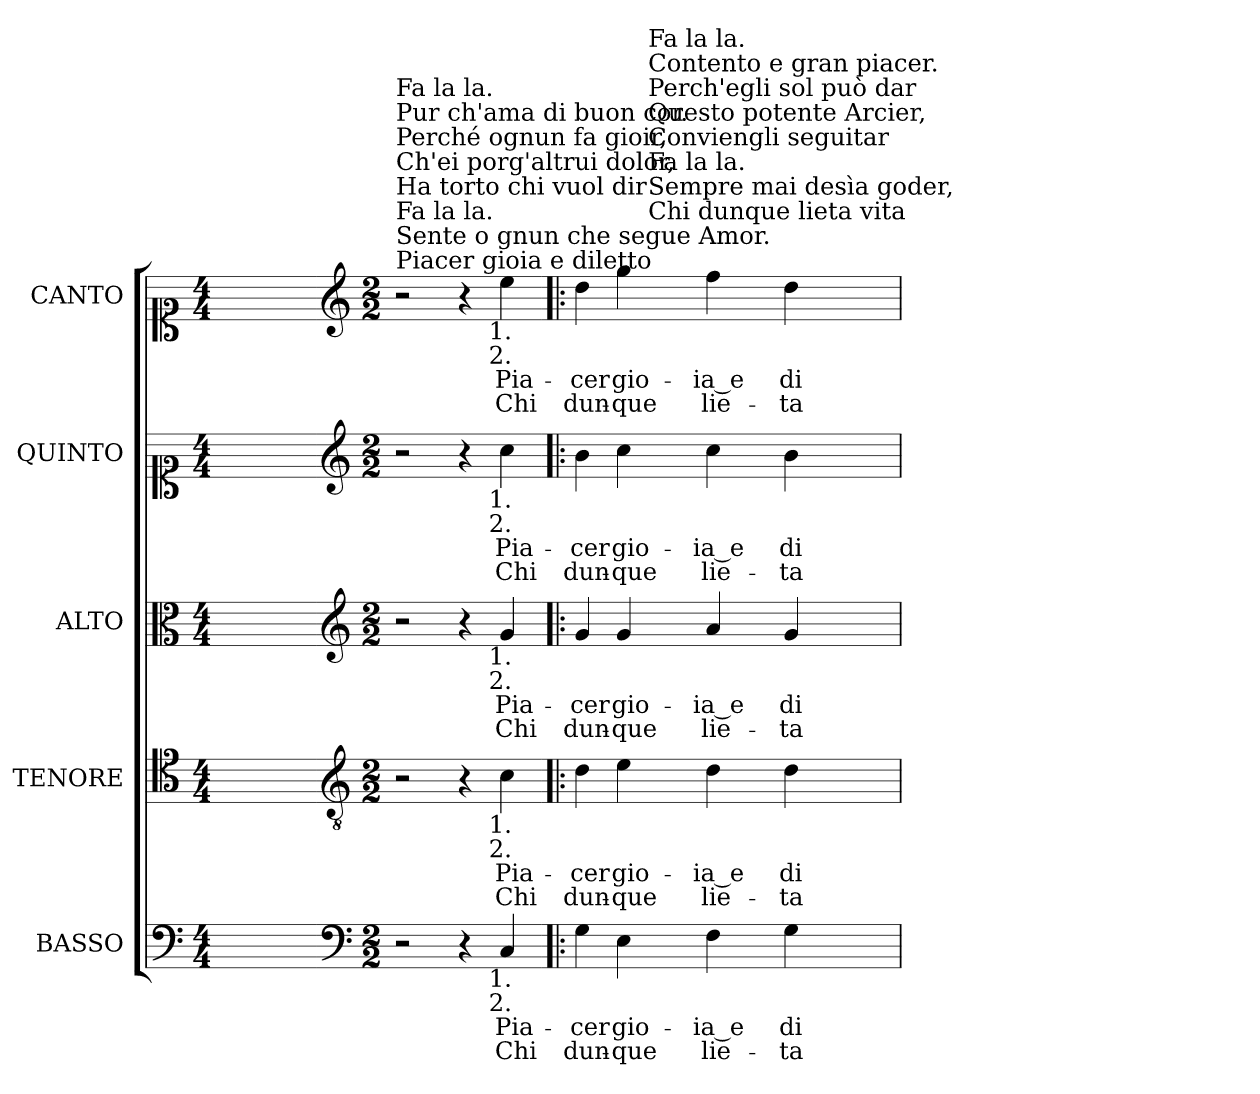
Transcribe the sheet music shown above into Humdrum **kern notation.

**kern	**text	**text	**kern	**text	**text	**kern	**text	**text	**kern	**text	**text	**kern	**text	**text
*part5	*part5	*part5	*part4	*part4	*part4	*part3	*part3	*part3	*part2	*part2	*part2	*part1	*part1	*part1
*staff5	*staff5	*staff5	*staff4	*staff4	*staff4	*staff3	*staff3	*staff3	*staff2	*staff2	*staff2	*staff1	*staff1	*staff1
*I"BASSO	*	*	*I"TENORE	*	*	*I"ALTO	*	*	*I"QUINTO	*	*	*I"CANTO	*	*
*I'B	*	*	*I'T	*	*	*I'A	*	*	*	*	*	*	*	*
!!LO:PB:g=z
*clefF4	*	*	*clefC4	*	*	*clefC3	*	*	*clefC1	*	*	*clefC1	*	*
*	*	*	*ITrd7c12	*	*	*	*	*	*	*	*	*	*	*
*k[]	*	*	*k[]	*	*	*k[]	*	*	*k[]	*	*	*k[]	*	*
*C:	*	*	*C:	*	*	*C:	*	*	*C:	*	*	*C:	*	*
*M4/4	*	*	*M4/4	*	*	*M4/4	*	*	*M4/4	*	*	*M4/4	*	*
=1	=1	=1	=1	=1	=1	=1	=1	=1	=1	=1	=1	=1	=1	=1
1ryy	.	.	1ryy	.	.	1ryy	.	.	1ryy	.	.	1ryy	.	.
=1-	=1-	=1-	=1-	=1-	=1-	=1-	=1-	=1-	=1-	=1-	=1-	=1-	=1-	=1-
*clefF4	*	*	*clefGv2	*	*	*clefG2	*	*	*clefG2	*	*	*clefG2	*	*
*M2/2	*	*	*M2/2	*	*	*M2/2	*	*	*M2/2	*	*	*M2/2	*	*
*	*	*	*	*	*	*	*	*	*	*	*	*MM144	*	*
!	!	!	!	!	!	!	!	!	!	!	!	!LO:TX:a:t=Piacer gioia e diletto	!	!
!	!	!	!	!	!	!	!	!	!	!	!	!LO:TX:t=Sente o gnun che segue Amor.	!	!
!	!	!	!	!	!	!	!	!	!	!	!	!LO:TX:t=Fa la la.	!	!
!	!	!	!	!	!	!	!	!	!	!	!	!LO:TX:t=Ha torto chi vuol dir	!	!
!	!	!	!	!	!	!	!	!	!	!	!	!LO:TX:t=Ch'ei porg'altrui dolor,	!	!
!	!	!	!	!	!	!	!	!	!	!	!	!LO:TX:t=Perché ognun fa gioir,	!	!
!	!	!	!	!	!	!	!	!	!	!	!	!LO:TX:t=Pur ch'ama di buon cor.	!	!
!	!	!	!	!	!	!	!	!	!	!	!	!LO:TX:t=Fa la la.	!	!
2r	.	.	2r	.	.	2r	.	.	2r	.	.	2r	.	.
4r	.	.	4r	.	.	4r	.	.	4r	.	.	4r	.	.
!	!LO:LY:b:color=#000000	!LO:LY:b:color=#000000	!	!	!	!	!	!	!	!	!	!	!	!
!	!	!	!	!LO:LY:b:color=#000000	!LO:LY:b:color=#000000	!	!	!	!	!	!	!	!	!
!	!	!	!	!	!	!	!LO:LY:b:color=#000000	!LO:LY:b:color=#000000	!	!	!	!	!	!
!	!	!	!	!	!	!	!	!	!	!LO:LY:b:color=#000000	!LO:LY:b:color=#000000	!	!	!
!	!	!	!	!	!	!	!	!	!	!	!	!LO:TX:b:cj:t=1.	!	!
!	!	!	!	!	!	!	!	!	!	!	!	!LO:TX:b:cj:t=2.	!	!
!	!	!	!	!	!	!	!	!	!LO:TX:b:cj:t=1.	!	!	!	!	!
!	!	!	!	!	!	!	!	!	!LO:TX:b:cj:t=2.	!	!	!	!	!
!	!	!	!	!	!	!LO:TX:b:cj:t=1.	!	!	!	!	!	!	!	!
!	!	!	!	!	!	!LO:TX:b:cj:t=2.	!	!	!	!	!	!	!	!
!	!	!	!LO:TX:b:cj:t=1.	!	!	!	!	!	!	!	!	!	!	!
!	!	!	!LO:TX:b:cj:t=2.	!	!	!	!	!	!	!	!	!	!	!
!LO:TX:b:cj:t=1.	!	!	!	!	!	!	!	!	!	!	!	!	!	!
!LO:TX:b:cj:t=2.	!	!	!	!	!	!	!	!	!	!	!	!	!	!
!	!	!	!	!	!	!	!	!	!	!	!	!	!LO:LY:b:color=#000000	!LO:LY:b:color=#000000
4Ci/	Pia-	Chi	4Ci\	Pia-	Chi	4gi/	Pia-	Chi	4cci\	Pia-	Chi	4eei\	Pia-	Chi
=2!|:	=2!|:	=2!|:	=2!|:	=2!|:	=2!|:	=2!|:	=2!|:	=2!|:	=2!|:	=2!|:	=2!|:	=2!|:	=2!|:	=2!|:
!	!LO:LY:b:color=#000000	!LO:LY:b:color=#000000	!	!	!	!	!	!	!	!	!	!	!	!
!	!	!	!	!LO:LY:b:color=#000000	!LO:LY:b:color=#000000	!	!	!	!	!	!	!	!	!
!	!	!	!	!	!	!	!LO:LY:b:color=#000000	!LO:LY:b:color=#000000	!	!	!	!	!	!
!	!	!	!	!	!	!	!	!	!	!LO:LY:b:color=#000000	!LO:LY:b:color=#000000	!	!	!
!	!	!	!	!	!	!	!	!	!	!	!	!	!LO:LY:b:color=#000000	!LO:LY:b:color=#000000
*	*	*	*	*	*	*	*	*	*	*	*	*^	*	*
4Gi\	-cer	dun-	4Di\	-cer	dun-	4gi/	-cer	dun-	4bi\	-cer	dun-	4ddi\	4ryy	-cer	dun-
!	!LO:LY:b:color=#000000	!LO:LY:b:color=#000000	!	!	!	!	!	!	!	!	!	!	!	!	!
!	!	!	!	!LO:LY:b:color=#000000	!LO:LY:b:color=#000000	!	!	!	!	!	!	!	!	!	!
!	!	!	!	!	!	!	!LO:LY:b:color=#000000	!LO:LY:b:color=#000000	!	!	!	!	!	!	!
!	!	!	!	!	!	!	!	!	!	!LO:LY:b:color=#000000	!LO:LY:b:color=#000000	!	!	!	!
!	!	!	!	!	!	!	!	!	!	!	!	!	!	!LO:LY:b:color=#000000	!LO:LY:b:color=#000000
4Ei\	gio-	-que	4Ei\	gio-	-que	4gi/	gio-	-que	4cci\	gio-	-que	4ggi\	16ryy	gio-	-que
.	.	.	.	.	.	.	.	.	.	.	.	.	32ryy	.	.
.	.	.	.	.	.	.	.	.	.	.	.	.	512ryy	.	.
!	!	!	!	!	!	!	!	!	!	!	!	!	!LO:TX:a:t=Chi dunque lieta vita	!	!
!	!	!	!	!	!	!	!	!	!	!	!	!	!LO:TX:t=Sempre mai desìa goder,	!	!
!	!	!	!	!	!	!	!	!	!	!	!	!	!LO:TX:t=Fa la la.	!	!
!	!	!	!	!	!	!	!	!	!	!	!	!	!LO:TX:t=Conviengli seguitar	!	!
!	!	!	!	!	!	!	!	!	!	!	!	!	!LO:TX:t=Questo potente Arcier,	!	!
!	!	!	!	!	!	!	!	!	!	!	!	!	!LO:TX:t=Perch'egli sol può dar	!	!
!	!	!	!	!	!	!	!	!	!	!	!	!	!LO:TX:t=Contento e gran piacer.	!	!
!	!	!	!	!	!	!	!	!	!	!	!	!	!LO:TX:t=Fa la la.	!	!
.	.	.	.	.	.	.	.	.	.	.	.	.	2ryy	.	.
!	!LO:LY:b:color=#000000	!LO:LY:b:color=#000000	!	!	!	!	!	!	!	!	!	!	!	!	!
!	!	!	!	!LO:LY:b:color=#000000	!LO:LY:b:color=#000000	!	!	!	!	!	!	!	!	!	!
!	!	!	!	!	!	!	!LO:LY:b:color=#000000	!LO:LY:b:color=#000000	!	!	!	!	!	!	!
!	!	!	!	!	!	!	!	!	!	!LO:LY:b:color=#000000	!LO:LY:b:color=#000000	!	!	!	!
!	!	!	!	!	!	!	!	!	!	!	!	!	!	!LO:LY:b:color=#000000	!LO:LY:b:color=#000000
4Fi\	-ia_e	lie-	4Di\	-ia_e	lie-	4ai/	-ia_e	lie-	4cci\	-ia_e	lie-	4ffi\	.	-ia_e	lie-
!	!LO:LY:b:color=#000000	!LO:LY:b:color=#000000	!	!	!	!	!	!	!	!	!	!	!	!	!
!	!	!	!	!LO:LY:b:color=#000000	!LO:LY:b:color=#000000	!	!	!	!	!	!	!	!	!	!
!	!	!	!	!	!	!	!LO:LY:b:color=#000000	!LO:LY:b:color=#000000	!	!	!	!	!	!	!
!	!	!	!	!	!	!	!	!	!	!LO:LY:b:color=#000000	!LO:LY:b:color=#000000	!	!	!	!
!	!	!	!	!	!	!	!	!	!	!	!	!	!	!LO:LY:b:color=#000000	!LO:LY:b:color=#000000
4Gi\	di-	-ta	4Di\	di-	-ta	4gi/	di-	-ta	4bi\	di-	-ta	4ddi\	.	di-	-ta
.	.	.	.	.	.	.	.	.	.	.	.	.	8ryy	.	.
.	.	.	.	.	.	.	.	.	.	.	.	.	64...ryy	.	.
*	*	*	*	*	*	*	*	*	*	*	*	*v	*v	*	*
=	=	=	=	=	=	=	=	=	=	=	=	=	=	=
*-	*-	*-	*-	*-	*-	*-	*-	*-	*-	*-	*-	*-	*-	*-
